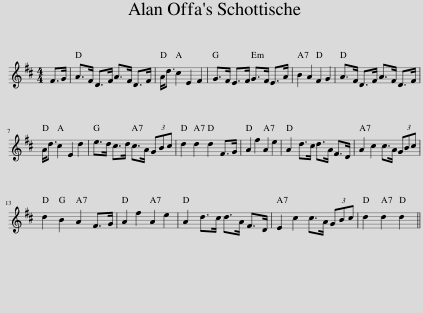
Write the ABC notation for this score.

X:1
L:1/8
M:4/4
I:linebreak $
K:D
V:1 treble
V:1
 F>G | A>F D>F A>F D>F | A<d c2 E2 F2 | G>F E>F G>F E>A | B2 A2 F2 G2 | %5
 A>F D>F A>F D>F |$ A<d c2 E2 d2 | e>d c>d c>A (3GBc | d2 d2 d2 F>G | A2 f2 A2 e2 | %10
 A2 d>c d>A F>D | A2 c2 c>A (3GBc |$ d2 B2 A2 F>G | A2 f2 A2 e2 | A2 d>c d>A F>D | %15
 E2 c2 c>A (3GBc | d2 d2 d2 || %17
